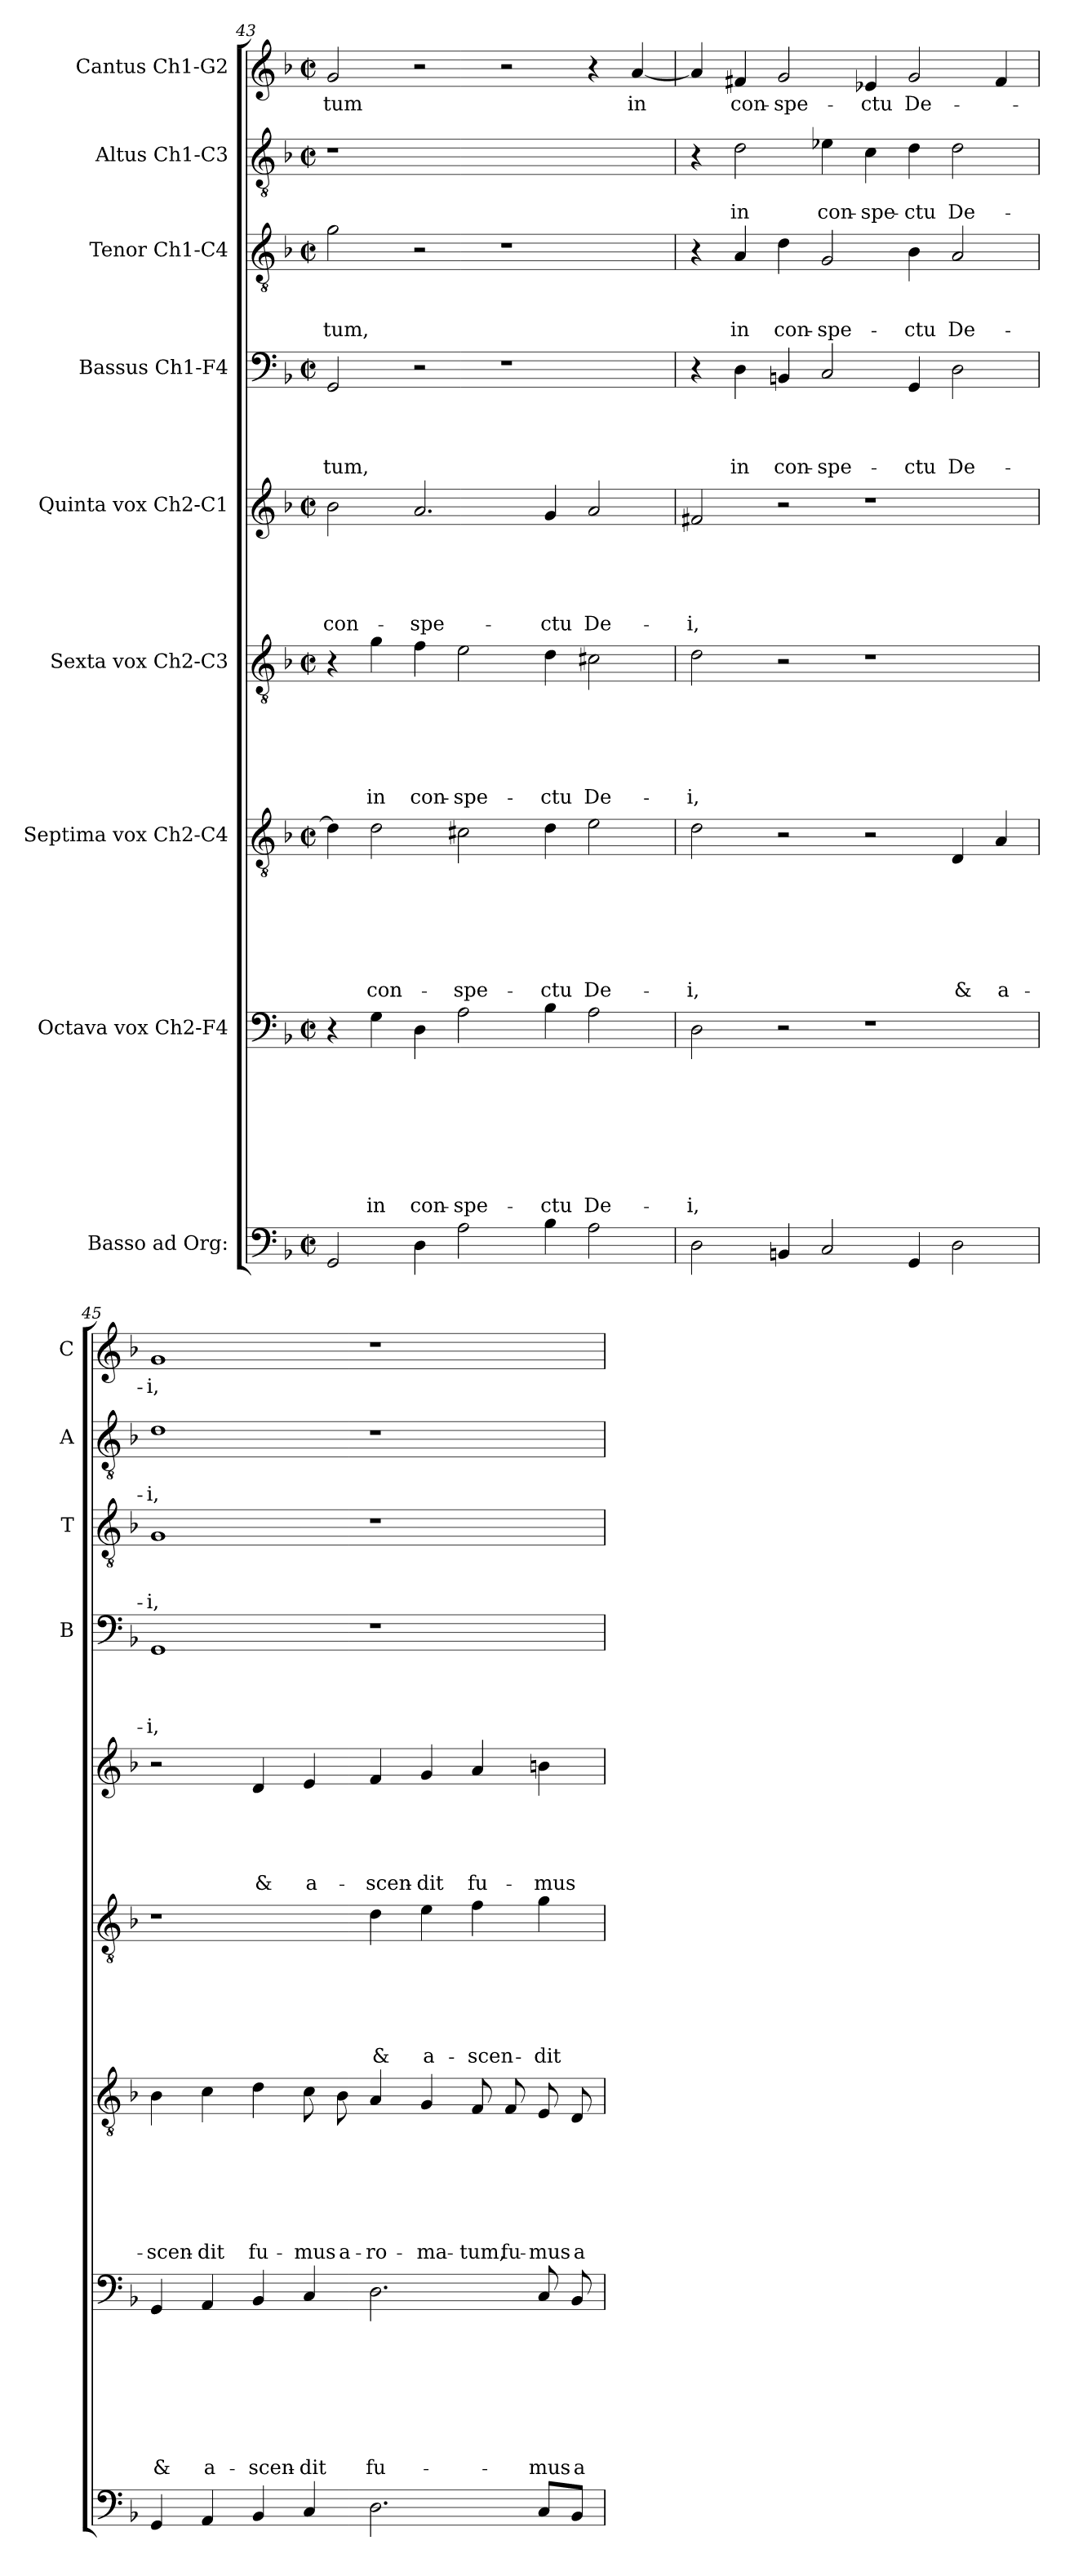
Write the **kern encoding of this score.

**kern	**kern	**text	**text	**text	**text	**text	**text	**text	**text	**kern	**text	**text	**text	**text	**text	**text	**text	**kern	**text	**text	**text	**text	**text	**text	**kern	**text	**text	**text	**text	**text	**kern	**text	**text	**text	**text	**kern	**text	**text	**text	**kern	**text	**text	**kern	**text
*part9	*part8	*part8	*part8	*part8	*part8	*part8	*part8	*part8	*part8	*part7	*part7	*part7	*part7	*part7	*part7	*part7	*part7	*part6	*part6	*part6	*part6	*part6	*part6	*part6	*part5	*part5	*part5	*part5	*part5	*part5	*part4	*part4	*part4	*part4	*part4	*part3	*part3	*part3	*part3	*part2	*part2	*part2	*part1	*part1
*staff9	*staff8	*staff8	*staff8	*staff8	*staff8	*staff8	*staff8	*staff8	*staff8	*staff7	*staff7	*staff7	*staff7	*staff7	*staff7	*staff7	*staff7	*staff6	*staff6	*staff6	*staff6	*staff6	*staff6	*staff6	*staff5	*staff5	*staff5	*staff5	*staff5	*staff5	*staff4	*staff4	*staff4	*staff4	*staff4	*staff3	*staff3	*staff3	*staff3	*staff2	*staff2	*staff2	*staff1	*staff1
*I"Basso ad Org:	*I"Octava vox Ch2-F4	*	*	*	*	*	*	*	*	*I"Septima vox Ch2-C4	*	*	*	*	*	*	*	*I"Sexta vox Ch2-C3	*	*	*	*	*	*	*I"Quinta vox Ch2-C1	*	*	*	*	*	*I"Bassus Ch1-F4	*	*	*	*	*I"Tenor Ch1-C4	*	*	*	*I"Altus Ch1-C3	*	*	*I"Cantus Ch1-G2	*
*	*	*	*	*	*	*	*	*	*	*	*	*	*	*	*	*	*	*	*	*	*	*	*	*	*	*	*	*	*	*	*I'B	*	*	*	*	*I'T	*	*	*	*I'A	*	*	*I'C	*
!!LO:PB:g=z
*clefF4	*clefF4	*	*	*	*	*	*	*	*	*clefGv2	*	*	*	*	*	*	*	*clefGv2	*	*	*	*	*	*	*clefG2	*	*	*	*	*	*clefF4	*	*	*	*	*clefGv2	*	*	*	*clefGv2	*	*	*clefG2	*
*k[b-]	*k[b-]	*	*	*	*	*	*	*	*	*k[b-]	*	*	*	*	*	*	*	*k[b-]	*	*	*	*	*	*	*k[b-]	*	*	*	*	*	*k[b-]	*	*	*	*	*k[b-]	*	*	*	*k[b-]	*	*	*k[b-]	*
*F:	*F:	*	*	*	*	*	*	*	*	*F:	*	*	*	*	*	*	*	*F:	*	*	*	*	*	*	*F:	*	*	*	*	*	*F:	*	*	*	*	*F:	*	*	*	*F:	*	*	*F:	*
*M2/2	*M2/2	*	*	*	*	*	*	*	*	*M2/2	*	*	*	*	*	*	*	*M2/2	*	*	*	*	*	*	*M2/2	*	*	*	*	*	*M2/2	*	*	*	*	*M2/2	*	*	*	*M2/2	*	*	*M2/2	*
*met(c|)	*met(c|)	*	*	*	*	*	*	*	*	*met(c|)	*	*	*	*	*	*	*	*met(c|)	*	*	*	*	*	*	*met(c|)	*	*	*	*	*	*met(c|)	*	*	*	*	*met(c|)	*	*	*	*met(c|)	*	*	*met(c|)	*
=43	=43	=43	=43	=43	=43	=43	=43	=43	=43	=43	=43	=43	=43	=43	=43	=43	=43	=43	=43	=43	=43	=43	=43	=43	=43	=43	=43	=43	=43	=43	=43	=43	=43	=43	=43	=43	=43	=43	=43	=43	=43	=43	=43	=43
!	!	!	!	!	!	!	!	!	!	!	!	!	!	!	!	!	!	!	!	!	!	!	!	!	!	!	!	!	!	!LO:LY:b	!	!	!	!	!LO:LY:b	!	!	!	!LO:LY:b	!	!	!	!	!LO:LY:b
2GG/	4r	.	.	.	.	.	.	.	.	4d\]	.	.	.	.	.	.	.	4r	.	.	.	.	.	.	2b-\	.	.	.	.	con-	2GG/	.	.	.	-tum,	2g\	.	.	-tum,	1r	.	.	2g/	-tum
!	!	!	!	!	!	!	!	!	!LO:LY:b	!	!	!	!	!	!	!	!LO:LY:b	!	!	!	!	!	!	!LO:LY:b	!	!	!	!	!	!	!	!	!	!	!	!	!	!	!	!	!	!	!	!
.	4G\	.	.	.	.	.	.	.	in	2d\	.	.	.	.	.	.	con-	4g\	.	.	.	.	.	in	.	.	.	.	.	.	.	.	.	.	.	.	.	.	.	.	.	.	.	.
!	!	!	!	!	!	!	!	!	!LO:LY:b	!	!	!	!	!	!	!	!	!	!	!	!	!	!	!LO:LY:b	!	!	!	!	!	!LO:LY:b	!	!	!	!	!	!	!	!	!	!	!	!	!	!
4D\	4D\	.	.	.	.	.	.	.	con-	.	.	.	.	.	.	.	.	4f\	.	.	.	.	.	con-	2.a/	.	.	.	.	-spe-	2r	.	.	.	.	2r	.	.	.	.	.	.	2r	.
!	!	!	!	!	!	!	!	!	!LO:LY:b	!	!	!	!	!	!	!	!LO:LY:b	!	!	!	!	!	!	!LO:LY:b	!	!	!	!	!	!	!	!	!	!	!	!	!	!	!	!	!	!	!	!
2A\	2A\	.	.	.	.	.	.	.	-spe-	2c#X\	.	.	.	.	.	.	-spe-	2e\	.	.	.	.	.	-spe-	.	.	.	.	.	.	.	.	.	.	.	.	.	.	.	.	.	.	.	.
.	.	.	.	.	.	.	.	.	.	.	.	.	.	.	.	.	.	.	.	.	.	.	.	.	.	.	.	.	.	.	1r	.	.	.	.	1r	.	.	.	1ryy	.	.	2r	.
!	!	!	!	!	!	!	!	!	!LO:LY:b	!	!	!	!	!	!	!	!LO:LY:b	!	!	!	!	!	!	!LO:LY:b	!	!	!	!	!	!LO:LY:b	!	!	!	!	!	!	!	!	!	!	!	!	!	!
4B-\	4B-\	.	.	.	.	.	.	.	-ctu	4d\	.	.	.	.	.	.	-ctu	4d\	.	.	.	.	.	-ctu	4g/	.	.	.	.	-ctu	.	.	.	.	.	.	.	.	.	.	.	.	.	.
!	!	!	!	!	!	!	!	!	!LO:LY:b	!	!	!	!	!	!	!	!LO:LY:b	!	!	!	!	!	!	!LO:LY:b	!	!	!	!	!	!LO:LY:b	!	!	!	!	!	!	!	!	!	!	!	!	!	!
2A\	2A\	.	.	.	.	.	.	.	De-	2e\	.	.	.	.	.	.	De-	2c#X\	.	.	.	.	.	De-	2a/	.	.	.	.	De-	.	.	.	.	.	.	.	.	.	.	.	.	4r	.
!	!	!	!	!	!	!	!	!	!	!	!	!	!	!	!	!	!	!	!	!	!	!	!	!	!	!	!	!	!	!	!	!	!	!	!	!	!	!	!	!	!	!	!	!LO:LY:b
.	.	.	.	.	.	.	.	.	.	.	.	.	.	.	.	.	.	.	.	.	.	.	.	.	.	.	.	.	.	.	.	.	.	.	.	.	.	.	.	.	.	.	[4a/	in
=44	=44	=44	=44	=44	=44	=44	=44	=44	=44	=44	=44	=44	=44	=44	=44	=44	=44	=44	=44	=44	=44	=44	=44	=44	=44	=44	=44	=44	=44	=44	=44	=44	=44	=44	=44	=44	=44	=44	=44	=44	=44	=44	=44	=44
!	!	!	!	!	!	!	!	!	!LO:LY:b	!	!	!	!	!	!	!	!LO:LY:b	!	!	!	!	!	!	!LO:LY:b	!	!	!	!	!	!LO:LY:b	!	!	!	!	!	!	!	!	!	!	!	!	!	!
2D\	2D\	.	.	.	.	.	.	.	-i,	2d\	.	.	.	.	.	.	-i,	2d\	.	.	.	.	.	-i,	2f#X/	.	.	.	.	-i,	4r	.	.	.	.	4r	.	.	.	4r	.	.	4a/]	.
!	!	!	!	!	!	!	!	!	!	!	!	!	!	!	!	!	!	!	!	!	!	!	!	!	!	!	!	!	!	!	!	!	!	!	!LO:LY:b	!	!	!	!LO:LY:b	!	!	!LO:LY:b	!	!LO:LY:b
.	.	.	.	.	.	.	.	.	.	.	.	.	.	.	.	.	.	.	.	.	.	.	.	.	.	.	.	.	.	.	4D\	.	.	.	in	4A/	.	.	in	2d\	.	in	4f#X/	con-
!	!	!	!	!	!	!	!	!	!	!	!	!	!	!	!	!	!	!	!	!	!	!	!	!	!	!	!	!	!	!	!	!	!	!	!LO:LY:b	!	!	!	!LO:LY:b	!	!	!	!	!LO:LY:b
4BBn/	2r	.	.	.	.	.	.	.	.	2r	.	.	.	.	.	.	.	2r	.	.	.	.	.	.	2r	.	.	.	.	.	4BBn/	.	.	.	con-	4d\	.	.	con-	.	.	.	2g/	-spe-
!	!	!	!	!	!	!	!	!	!	!	!	!	!	!	!	!	!	!	!	!	!	!	!	!	!	!	!	!	!	!	!	!	!	!	!LO:LY:b	!	!	!	!LO:LY:b	!	!	!LO:LY:b	!	!
2C/	.	.	.	.	.	.	.	.	.	.	.	.	.	.	.	.	.	.	.	.	.	.	.	.	.	.	.	.	.	.	2C/	.	.	.	-spe-	2G/	.	.	-spe-	4e-X\	.	con-	.	.
!	!	!	!	!	!	!	!	!	!	!	!	!	!	!	!	!	!	!	!	!	!	!	!	!	!	!	!	!	!	!	!	!	!	!	!	!	!	!	!	!	!	!LO:LY:b	!	!LO:LY:b
.	1r	.	.	.	.	.	.	.	.	2r	.	.	.	.	.	.	.	1r	.	.	.	.	.	.	1r	.	.	.	.	.	.	.	.	.	.	.	.	.	.	4c\	.	-spe-	4e-/	-ctu
!	!	!	!	!	!	!	!	!	!	!	!	!	!	!	!	!	!	!	!	!	!	!	!	!	!	!	!	!	!	!	!	!	!	!	!LO:LY:b	!	!	!	!LO:LY:b	!	!	!LO:LY:b	!	!LO:LY:b
4GG/	.	.	.	.	.	.	.	.	.	.	.	.	.	.	.	.	.	.	.	.	.	.	.	.	.	.	.	.	.	.	4GG/	.	.	.	-ctu	4B-\	.	.	-ctu	4d\	.	-ctu	2g/	De-
!	!	!	!	!	!	!	!	!	!	!	!	!	!	!	!	!	!LO:LY:b	!	!	!	!	!	!	!	!	!	!	!	!	!	!	!	!	!	!LO:LY:b	!	!	!	!LO:LY:b	!	!	!LO:LY:b	!	!
2D\	.	.	.	.	.	.	.	.	.	4D/	.	.	.	.	.	.	&	.	.	.	.	.	.	.	.	.	.	.	.	.	2D\	.	.	.	De-	2A/	.	.	De-	2d\	.	De-	.	.
!	!	!	!	!	!	!	!	!	!	!	!	!	!	!	!	!	!LO:LY:b	!	!	!	!	!	!	!	!	!	!	!	!	!	!	!	!	!	!	!	!	!	!	!	!	!	!	!
.	.	.	.	.	.	.	.	.	.	4A/	.	.	.	.	.	.	a-	.	.	.	.	.	.	.	.	.	.	.	.	.	.	.	.	.	.	.	.	.	.	.	.	.	4f#/	.
=45	=45	=45	=45	=45	=45	=45	=45	=45	=45	=45	=45	=45	=45	=45	=45	=45	=45	=45	=45	=45	=45	=45	=45	=45	=45	=45	=45	=45	=45	=45	=45	=45	=45	=45	=45	=45	=45	=45	=45	=45	=45	=45	=45	=45
!	!	!	!	!	!	!	!	!	!LO:LY:b	!	!	!	!	!	!	!	!LO:LY:b	!	!	!	!	!	!	!	!	!	!	!	!	!	!	!	!	!	!LO:LY:b	!	!	!	!LO:LY:b	!	!	!LO:LY:b	!	!LO:LY:b
4GG/	4GG/	.	.	.	.	.	.	.	&	4B-\	.	.	.	.	.	.	-scen-	1r	.	.	.	.	.	.	2r	.	.	.	.	.	1GG	.	.	.	-i,	1G	.	.	-i,	1d	.	-i,	1g	-i,
!	!	!	!	!	!	!	!	!	!LO:LY:b	!	!	!	!	!	!	!	!LO:LY:b	!	!	!	!	!	!	!	!	!	!	!	!	!	!	!	!	!	!	!	!	!	!	!	!	!	!	!
4AA/	4AA/	.	.	.	.	.	.	.	a-	4c\	.	.	.	.	.	.	-dit	.	.	.	.	.	.	.	.	.	.	.	.	.	.	.	.	.	.	.	.	.	.	.	.	.	.	.
!	!	!	!	!	!	!	!	!	!LO:LY:b	!	!	!	!	!	!	!	!LO:LY:b	!	!	!	!	!	!	!	!	!	!	!	!	!LO:LY:b	!	!	!	!	!	!	!	!	!	!	!	!	!	!
4BB-/	4BB-/	.	.	.	.	.	.	.	-scen-	4d\	.	.	.	.	.	.	fu-	.	.	.	.	.	.	.	4d/	.	.	.	.	&	.	.	.	.	.	.	.	.	.	.	.	.	.	.
!	!	!	!	!	!	!	!	!	!LO:LY:b	!	!	!	!	!	!	!	!LO:LY:b	!	!	!	!	!	!	!	!	!	!	!	!	!LO:LY:b	!	!	!	!	!	!	!	!	!	!	!	!	!	!
4C/	4C/	.	.	.	.	.	.	.	-dit	8c\	.	.	.	.	.	.	-mus	.	.	.	.	.	.	.	4e/	.	.	.	.	a-	.	.	.	.	.	.	.	.	.	.	.	.	.	.
!	!	!	!	!	!	!	!	!	!	!	!	!	!	!	!	!	!LO:LY:b	!	!	!	!	!	!	!	!	!	!	!	!	!	!	!	!	!	!	!	!	!	!	!	!	!	!	!
.	.	.	.	.	.	.	.	.	.	8B-\	.	.	.	.	.	.	a-	.	.	.	.	.	.	.	.	.	.	.	.	.	.	.	.	.	.	.	.	.	.	.	.	.	.	.
!	!	!	!	!	!	!	!	!	!LO:LY:b	!	!	!	!	!	!	!	!LO:LY:b	!	!	!	!	!	!	!LO:LY:b	!	!	!	!	!	!LO:LY:b	!	!	!	!	!	!	!	!	!	!	!	!	!	!
2.D\	2.D\	.	.	.	.	.	.	.	fu-	4A/	.	.	.	.	.	.	-ro-	4d\	.	.	.	.	.	&	4f/	.	.	.	.	-scen-	1r	.	.	.	.	1r	.	.	.	1r	.	.	1r	.
!	!	!	!	!	!	!	!	!	!	!	!	!	!	!	!	!	!LO:LY:b	!	!	!	!	!	!	!LO:LY:b	!	!	!	!	!	!LO:LY:b	!	!	!	!	!	!	!	!	!	!	!	!	!	!
.	.	.	.	.	.	.	.	.	.	4G/	.	.	.	.	.	.	-ma-	4e\	.	.	.	.	.	a-	4g/	.	.	.	.	-dit	.	.	.	.	.	.	.	.	.	.	.	.	.	.
!	!	!	!	!	!	!	!	!	!	!	!	!	!	!	!	!	!LO:LY:b	!	!	!	!	!	!	!LO:LY:b	!	!	!	!	!	!LO:LY:b	!	!	!	!	!	!	!	!	!	!	!	!	!	!
.	.	.	.	.	.	.	.	.	.	8F/	.	.	.	.	.	.	-tum,	4f\	.	.	.	.	.	-scen-	4a/	.	.	.	.	fu-	.	.	.	.	.	.	.	.	.	.	.	.	.	.
!	!	!	!	!	!	!	!	!	!	!	!	!	!	!	!	!	!LO:LY:b	!	!	!	!	!	!	!	!	!	!	!	!	!	!	!	!	!	!	!	!	!	!	!	!	!	!	!
.	.	.	.	.	.	.	.	.	.	8F/	.	.	.	.	.	.	fu-	.	.	.	.	.	.	.	.	.	.	.	.	.	.	.	.	.	.	.	.	.	.	.	.	.	.	.
!	!	!	!	!	!	!	!	!	!LO:LY:b	!	!	!	!	!	!	!	!LO:LY:b	!	!	!	!	!	!	!LO:LY:b	!	!	!	!	!	!LO:LY:b	!	!	!	!	!	!	!	!	!	!	!	!	!	!
8C/L	8C/	.	.	.	.	.	.	.	-mus	8E/	.	.	.	.	.	.	-mus	4g\	.	.	.	.	.	-dit	4bn\	.	.	.	.	-mus	.	.	.	.	.	.	.	.	.	.	.	.	.	.
!	!	!	!	!	!	!	!	!	!LO:LY:b	!	!	!	!	!	!	!	!LO:LY:b	!	!	!	!	!	!	!	!	!	!	!	!	!	!	!	!	!	!	!	!	!	!	!	!	!	!	!
8BB-/J	8BB-/	.	.	.	.	.	.	.	a-	8D/	.	.	.	.	.	.	a-	.	.	.	.	.	.	.	.	.	.	.	.	.	.	.	.	.	.	.	.	.	.	.	.	.	.	.
=	=	=	=	=	=	=	=	=	=	=	=	=	=	=	=	=	=	=	=	=	=	=	=	=	=	=	=	=	=	=	=	=	=	=	=	=	=	=	=	=	=	=	=	=
*-	*-	*-	*-	*-	*-	*-	*-	*-	*-	*-	*-	*-	*-	*-	*-	*-	*-	*-	*-	*-	*-	*-	*-	*-	*-	*-	*-	*-	*-	*-	*-	*-	*-	*-	*-	*-	*-	*-	*-	*-	*-	*-	*-	*-
